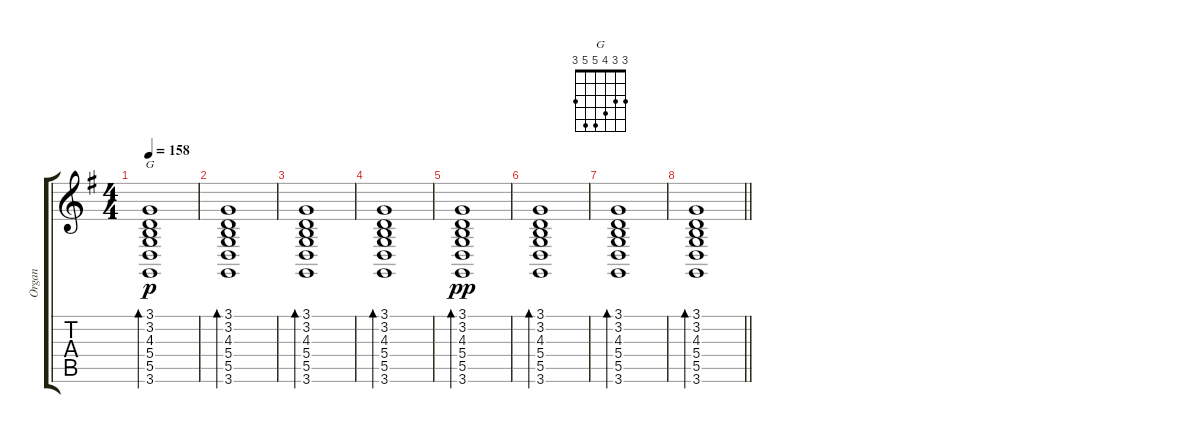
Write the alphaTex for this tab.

\track ("Organ" "Organ") {instrument rockorgan}
\staff {score tabs}
\tuning (E4 B3 G3 D3 A2 E2) {hide}
\chord ("G" 3 3 4 5 5 3) {barre 0}
\ts (4 4)
\tempo 158
\clef g2
\ks g
(3.1 3.2 4.3 5.4 5.5 3.6).1{bd 60 ch "G" dy p} |
(3.1 3.2 4.3 5.4 5.5 3.6).1{bd 60} |
(3.1 3.2 4.3 5.4 5.5 3.6).1{bd 60} |
(3.1 3.2 4.3 5.4 5.5 3.6).1{bd 60} |
(3.1 3.2 4.3 5.4 5.5 3.6).1{bd 60 dy pp} |
(3.1 3.2 4.3 5.4 5.5 3.6).1{bd 60} |
(3.1 3.2 4.3 5.4 5.5 3.6).1{bd 60} |
\barLineRight lightlight
(3.1 3.2 4.3 5.4 5.5 3.6).1{bd 60}
